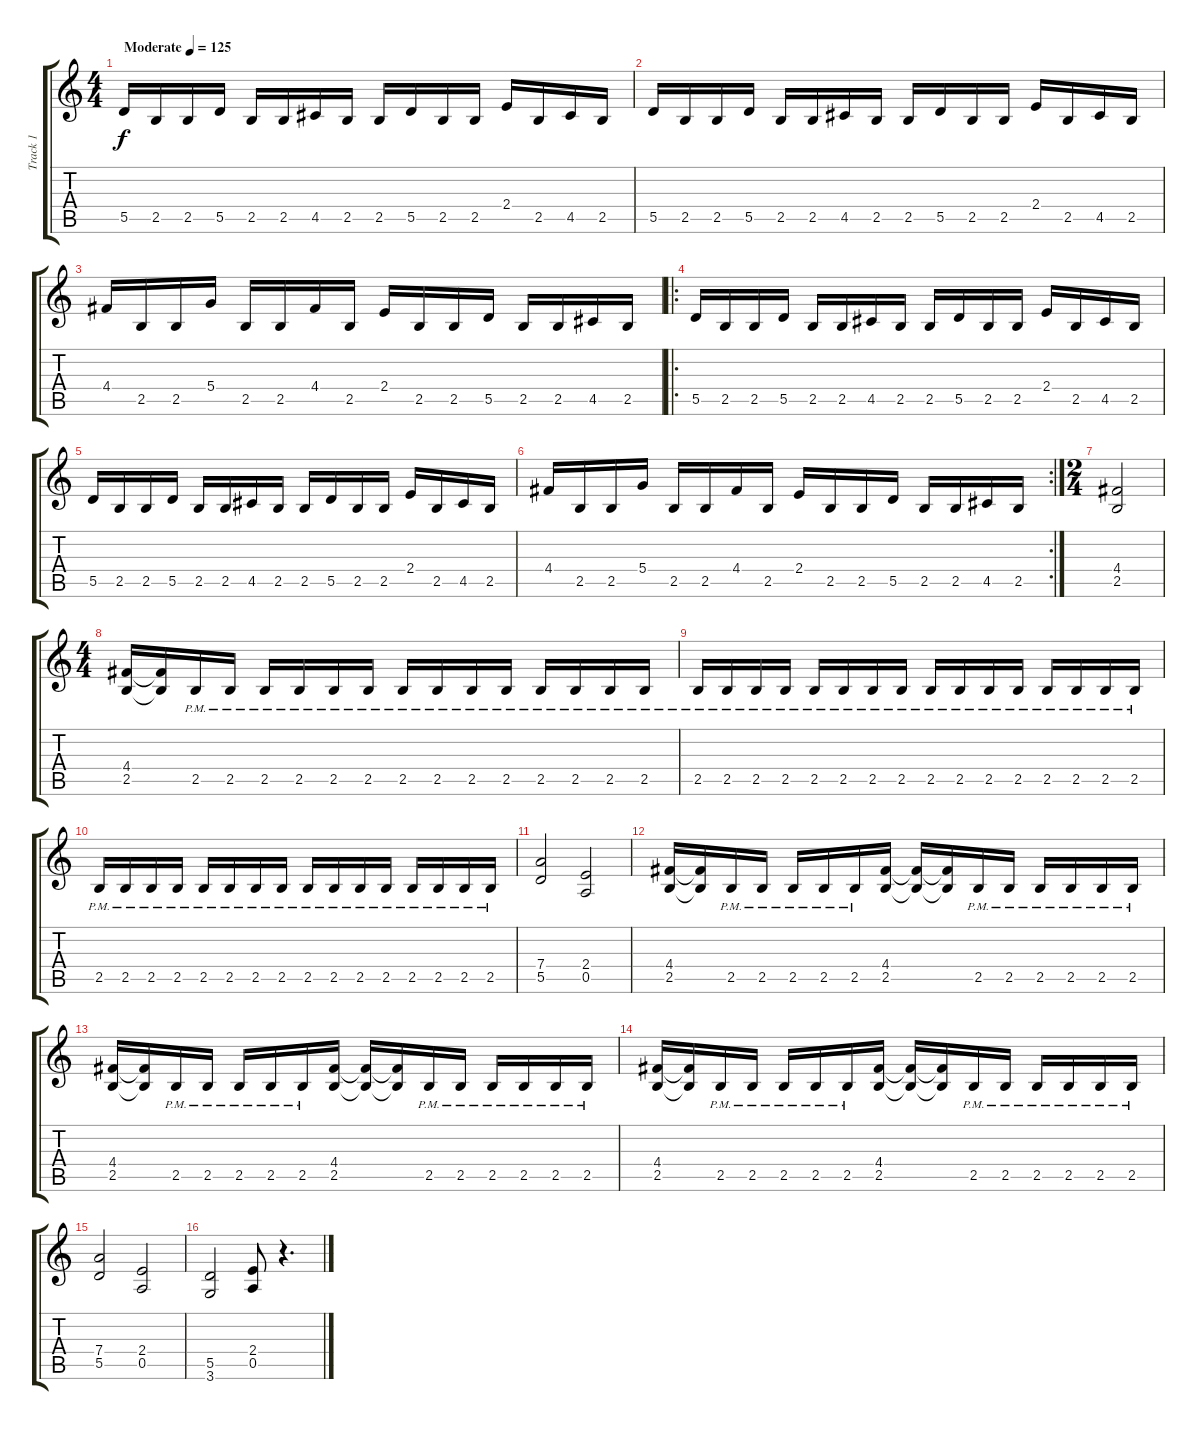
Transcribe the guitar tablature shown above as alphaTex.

\track ("Track 1" "Track 1") {instrument distortionguitar}
\staff {score tabs}
\tuning (E4 B3 G3 D3 A2 E2) {hide}
\ts (4 4)
\tempo (125 "Moderate")
\clef g2
\ks c
5.5.16{dy f instrument distortionguitar} 2.5.16 2.5.16 5.5.16 2.5.16 2.5.16 4.5.16 2.5.16 2.5.16 5.5.16 2.5.16 2.5.16 2.4.16 2.5.16 4.5.16 2.5.16 |
5.5.16 2.5.16 2.5.16 5.5.16 2.5.16 2.5.16 4.5.16 2.5.16 2.5.16 5.5.16 2.5.16 2.5.16 2.4.16 2.5.16 4.5.16 2.5.16 |
4.4.16 2.5.16 2.5.16 5.4.16 2.5.16 2.5.16 4.4.16 2.5.16 2.4.16 2.5.16 2.5.16 5.5.16 2.5.16 2.5.16 4.5.16 2.5.16 |
\ro
5.5.16 2.5.16 2.5.16 5.5.16 2.5.16 2.5.16 4.5.16 2.5.16 2.5.16 5.5.16 2.5.16 2.5.16 2.4.16 2.5.16 4.5.16 2.5.16 |
5.5.16 2.5.16 2.5.16 5.5.16 2.5.16 2.5.16 4.5.16 2.5.16 2.5.16 5.5.16 2.5.16 2.5.16 2.4.16 2.5.16 4.5.16 2.5.16 |
\rc 2
4.4.16 2.5.16 2.5.16 5.4.16 2.5.16 2.5.16 4.4.16 2.5.16 2.4.16 2.5.16 2.5.16 5.5.16 2.5.16 2.5.16 4.5.16 2.5.16 |
\ts (2 4)
(4.4 2.5).2 |
\ts (4 4)
(4.4 2.5).16 (4.4{t} 2.5{t}).16 2.5{pm}.16 2.5{pm}.16 2.5{pm}.16 2.5{pm}.16 2.5{pm}.16 2.5{pm}.16 2.5{pm}.16 2.5{pm}.16 2.5{pm}.16 2.5{pm}.16 2.5{pm}.16 2.5{pm}.16 2.5{pm}.16 2.5{pm}.16 |
2.5{pm}.16 2.5{pm}.16 2.5{pm}.16 2.5{pm}.16 2.5{pm}.16 2.5{pm}.16 2.5{pm}.16 2.5{pm}.16 2.5{pm}.16 2.5{pm}.16 2.5{pm}.16 2.5{pm}.16 2.5{pm}.16 2.5{pm}.16 2.5{pm}.16 2.5{pm}.16 |
2.5{pm}.16 2.5{pm}.16 2.5{pm}.16 2.5{pm}.16 2.5{pm}.16 2.5{pm}.16 2.5{pm}.16 2.5{pm}.16 2.5{pm}.16 2.5{pm}.16 2.5{pm}.16 2.5{pm}.16 2.5{pm}.16 2.5{pm}.16 2.5{pm}.16 2.5{pm}.16 |
(7.4 5.5).2 (2.4 0.5).2 |
(4.4 2.5).16 (4.4{t} 2.5{t}).16 2.5{pm}.16 2.5{pm}.16 2.5{pm}.16 2.5{pm}.16 2.5{pm}.16 (4.4 2.5).16 (4.4{t} 2.5{t}).16 (4.4{t} 2.5{t}).16 2.5{pm}.16 2.5{pm}.16 2.5{pm}.16 2.5{pm}.16 2.5{pm}.16 2.5{pm}.16 |
(4.4 2.5).16 (4.4{t} 2.5{t}).16 2.5{pm}.16 2.5{pm}.16 2.5{pm}.16 2.5{pm}.16 2.5{pm}.16 (4.4 2.5).16 (4.4{t} 2.5{t}).16 (4.4{t} 2.5{t}).16 2.5{pm}.16 2.5{pm}.16 2.5{pm}.16 2.5{pm}.16 2.5{pm}.16 2.5{pm}.16 |
(4.4 2.5).16 (4.4{t} 2.5{t}).16 2.5{pm}.16 2.5{pm}.16 2.5{pm}.16 2.5{pm}.16 2.5{pm}.16 (4.4 2.5).16 (4.4{t} 2.5{t}).16 (4.4{t} 2.5{t}).16 2.5{pm}.16 2.5{pm}.16 2.5{pm}.16 2.5{pm}.16 2.5{pm}.16 2.5{pm}.16 |
(7.4 5.5).2 (2.4 0.5).2 |
(5.5 3.6).2 (2.4 0.5).8 r.4{d}
